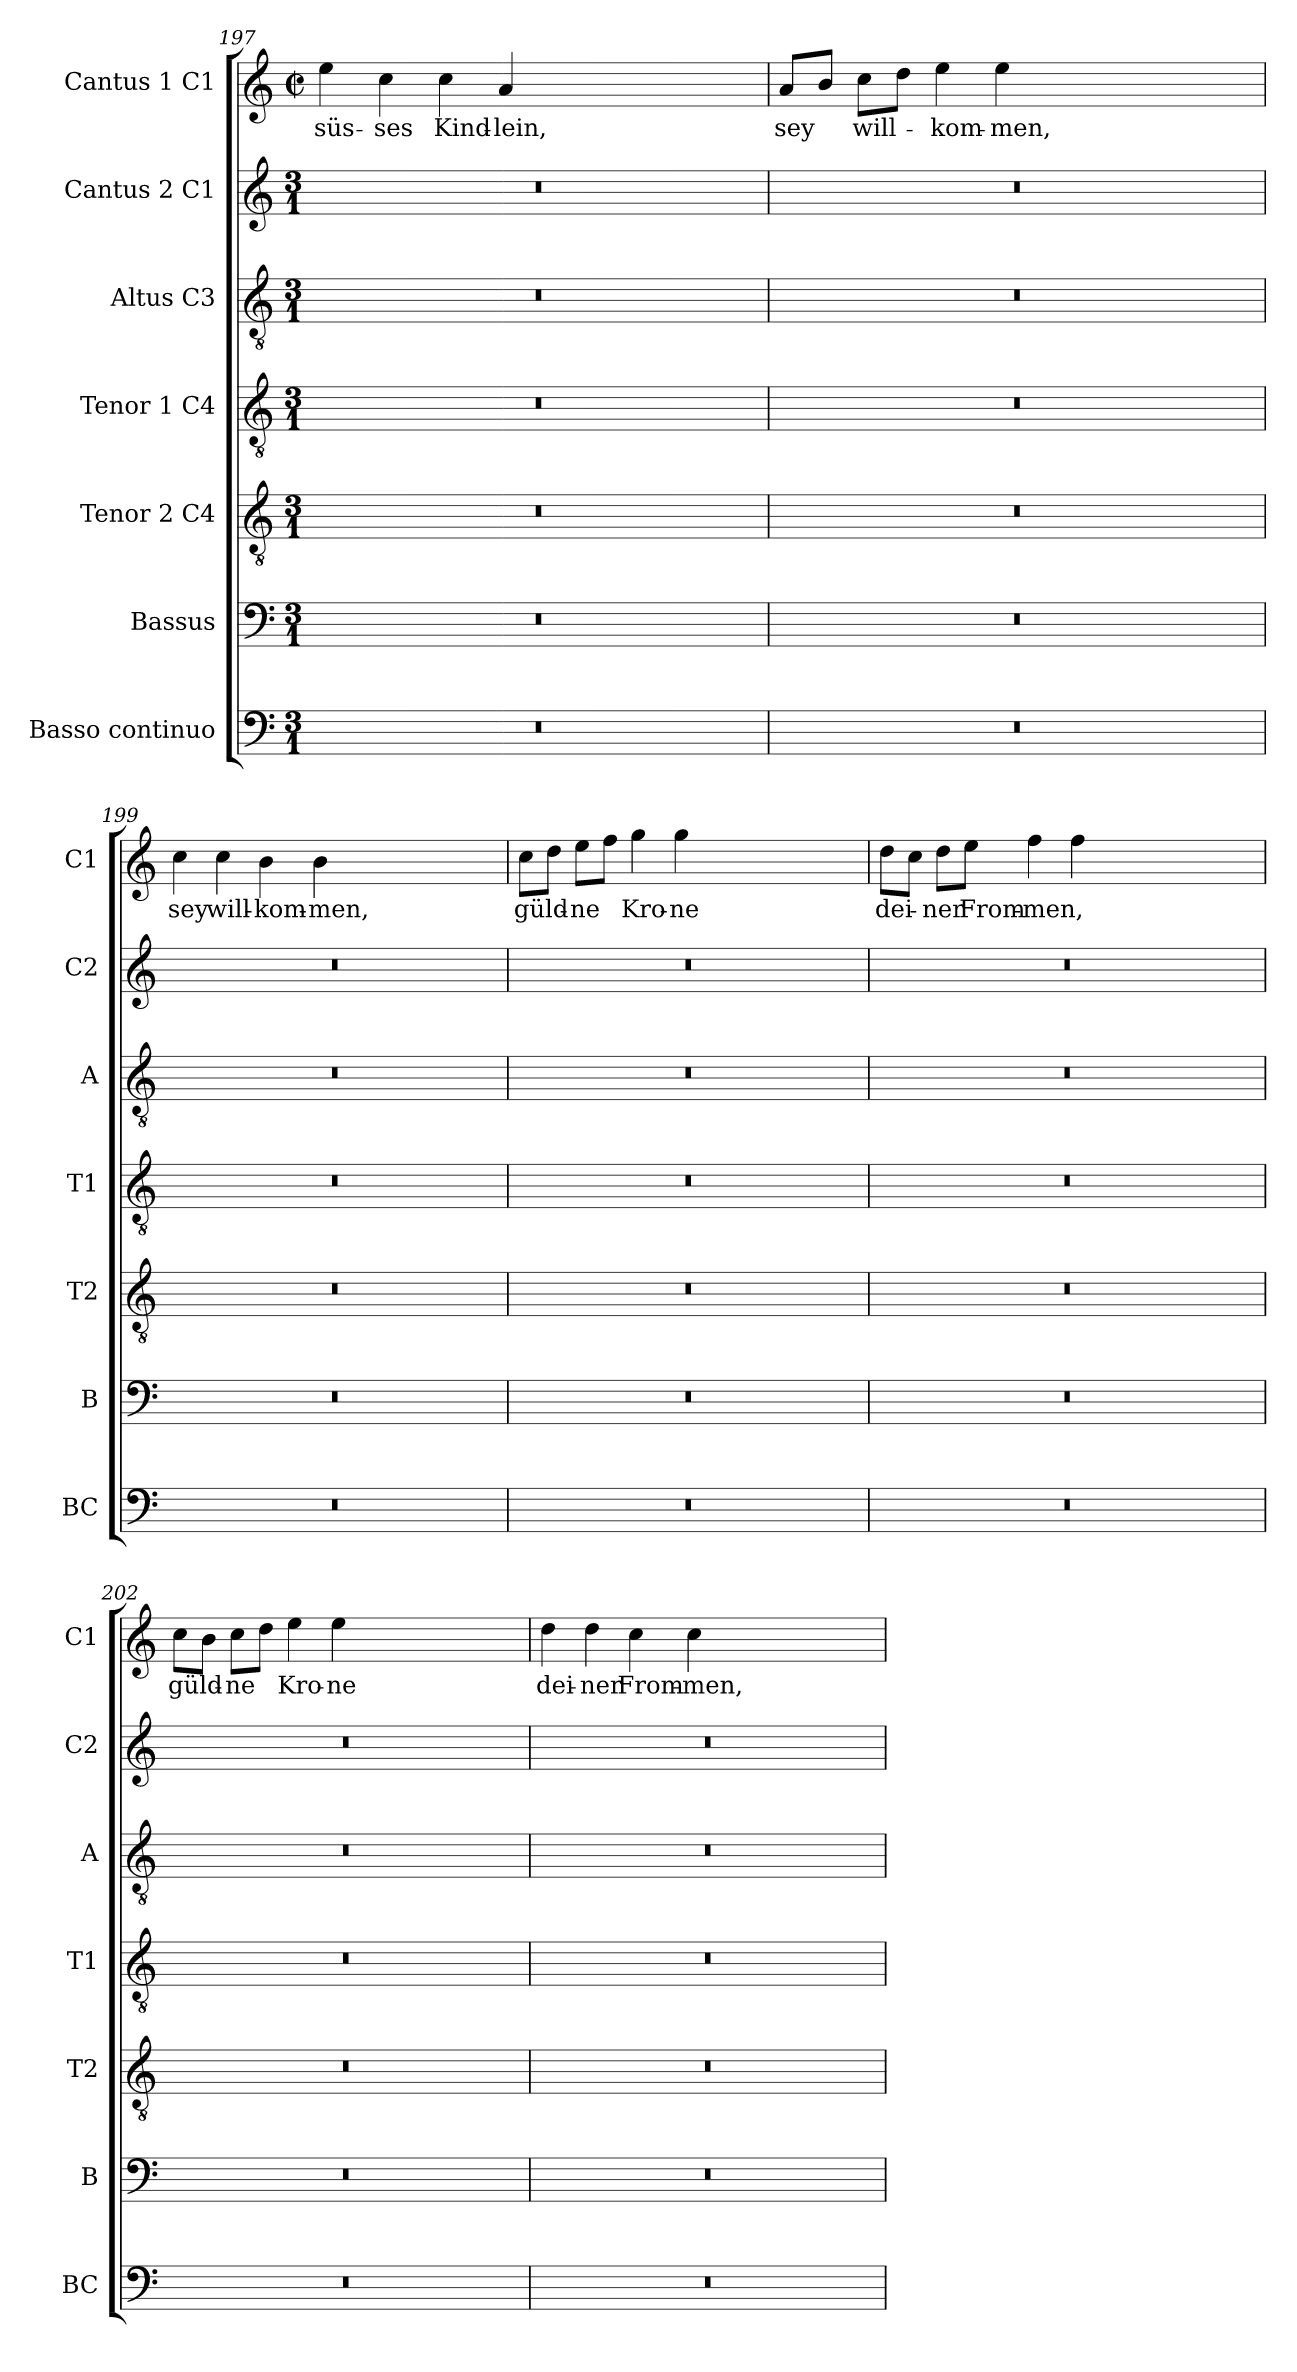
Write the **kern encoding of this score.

**kern	**kern	**kern	**kern	**kern	**kern	**kern	**text
*part7	*part6	*part5	*part4	*part3	*part2	*part1	*part1
*staff7	*staff6	*staff5	*staff4	*staff3	*staff2	*staff1	*staff1
*I"Basso continuo	*I"Bassus	*I"Tenor 2 C4	*I"Tenor 1 C4	*I"Altus C3	*I"Cantus 2 C1	*I"Cantus 1 C1	*
*I'BC	*I'B	*I'T2	*I'T1	*I'A	*I'C2	*I'C1	*
*clefF4	*clefF4	*clefGv2	*clefGv2	*clefGv2	*clefG2	*clefG2	*
*ITrd7c12	*	*	*	*	*	*	*
*k[]	*k[]	*k[]	*k[]	*k[]	*k[]	*k[]	*
*C:	*C:	*C:	*C:	*C:	*C:	*C:	*
*M3/1	*M3/1	*M3/1	*M3/1	*M3/1	*M3/1	*M2/2	*
*	*	*	*	*	*	*met(c|)	*
=197	=197	=197	=197	=197	=197	=197	=197
!	!	!	!	!	!	!	!LO:LY:b
0.r	0.r	0.r	0.r	0.r	0.r	4ee\	süs-
!	!	!	!	!	!	!	!LO:LY:b:rj
.	.	.	.	.	.	4cc\	-ses
!	!	!	!	!	!	!	!LO:LY:b
.	.	.	.	.	.	4cc\	Kind-
!	!	!	!	!	!	!	!LO:LY:b:rj
.	.	.	.	.	.	4a/	-lein,
.	.	.	.	.	.	0ryy	.
=198	=198	=198	=198	=198	=198	=198	=198
!	!	!	!	!	!	!	!LO:LY:b
0.r	0.r	0.r	0.r	0.r	0.r	8a/L	sey
.	.	.	.	.	.	8b/J	.
!	!	!	!	!	!	!	!LO:LY:b
.	.	.	.	.	.	8cc\L	will-
.	.	.	.	.	.	8dd\J	.
!	!	!	!	!	!	!	!LO:LY:b
.	.	.	.	.	.	4ee\	-kom-
!	!	!	!	!	!	!	!LO:LY:b:rj
.	.	.	.	.	.	4ee\	-men,
.	.	.	.	.	.	0ryy	.
=199	=199	=199	=199	=199	=199	=199	=199
!	!	!	!	!	!	!	!LO:LY:b
0.r	0.r	0.r	0.r	0.r	0.r	4cc\	sey
!	!	!	!	!	!	!	!LO:LY:b
.	.	.	.	.	.	4cc\	will-
!	!	!	!	!	!	!	!LO:LY:b
.	.	.	.	.	.	4b\	-kom-
!	!	!	!	!	!	!	!LO:LY:b:rj
.	.	.	.	.	.	4b\	-men,
.	.	.	.	.	.	0ryy	.
!!LO:LB:g=z
=200	=200	=200	=200	=200	=200	=200	=200
!	!	!	!	!	!	!	!LO:LY:b
0.r	0.r	0.r	0.r	0.r	0.r	8cc\L	güld-
.	.	.	.	.	.	8dd\J	.
!	!	!	!	!	!	!	!LO:LY:b
.	.	.	.	.	.	8ee\L	-ne
.	.	.	.	.	.	8ff\J	.
!	!	!	!	!	!	!	!LO:LY:b
.	.	.	.	.	.	4gg\	Kro-
!	!	!	!	!	!	!	!LO:LY:b:rj
.	.	.	.	.	.	4gg\	-ne
.	.	.	.	.	.	0ryy	.
=201	=201	=201	=201	=201	=201	=201	=201
!	!	!	!	!	!	!	!LO:LY:b
0.r	0.r	0.r	0.r	0.r	0.r	8dd\L	dei-
.	.	.	.	.	.	8cc\J	.
!	!	!	!	!	!	!	!LO:LY:b
.	.	.	.	.	.	8dd\L	-ner
!	!	!	!	!	!	!	!LO:LY:b
.	.	.	.	.	.	8ee\J	From-
!	!	!	!	!	!	!	!LO:LY:b
.	.	.	.	.	.	4ff\	-men,
.	.	.	.	.	.	4ff\	.
.	.	.	.	.	.	0ryy	.
=202	=202	=202	=202	=202	=202	=202	=202
!	!	!	!	!	!	!	!LO:LY:b
0.r	0.r	0.r	0.r	0.r	0.r	8cc\L	güld-
.	.	.	.	.	.	8b\J	.
!	!	!	!	!	!	!	!LO:LY:b
.	.	.	.	.	.	8cc\L	-ne
.	.	.	.	.	.	8dd\J	.
!	!	!	!	!	!	!	!LO:LY:b
.	.	.	.	.	.	4ee\	Kro-
!	!	!	!	!	!	!	!LO:LY:b:rj
.	.	.	.	.	.	4ee\	-ne
.	.	.	.	.	.	0ryy	.
=203	=203	=203	=203	=203	=203	=203	=203
!	!	!	!	!	!	!	!LO:LY:b
0.r	0.r	0.r	0.r	0.r	0.r	4dd\	dei-
!	!	!	!	!	!	!	!LO:LY:b
.	.	.	.	.	.	4dd\	-ner
!	!	!	!	!	!	!	!LO:LY:b
.	.	.	.	.	.	4cc\	From-
!	!	!	!	!	!	!	!LO:LY:b:rj
.	.	.	.	.	.	4cc\	-men,
.	.	.	.	.	.	0ryy	.
=	=	=	=	=	=	=	=
*-	*-	*-	*-	*-	*-	*-	*-
